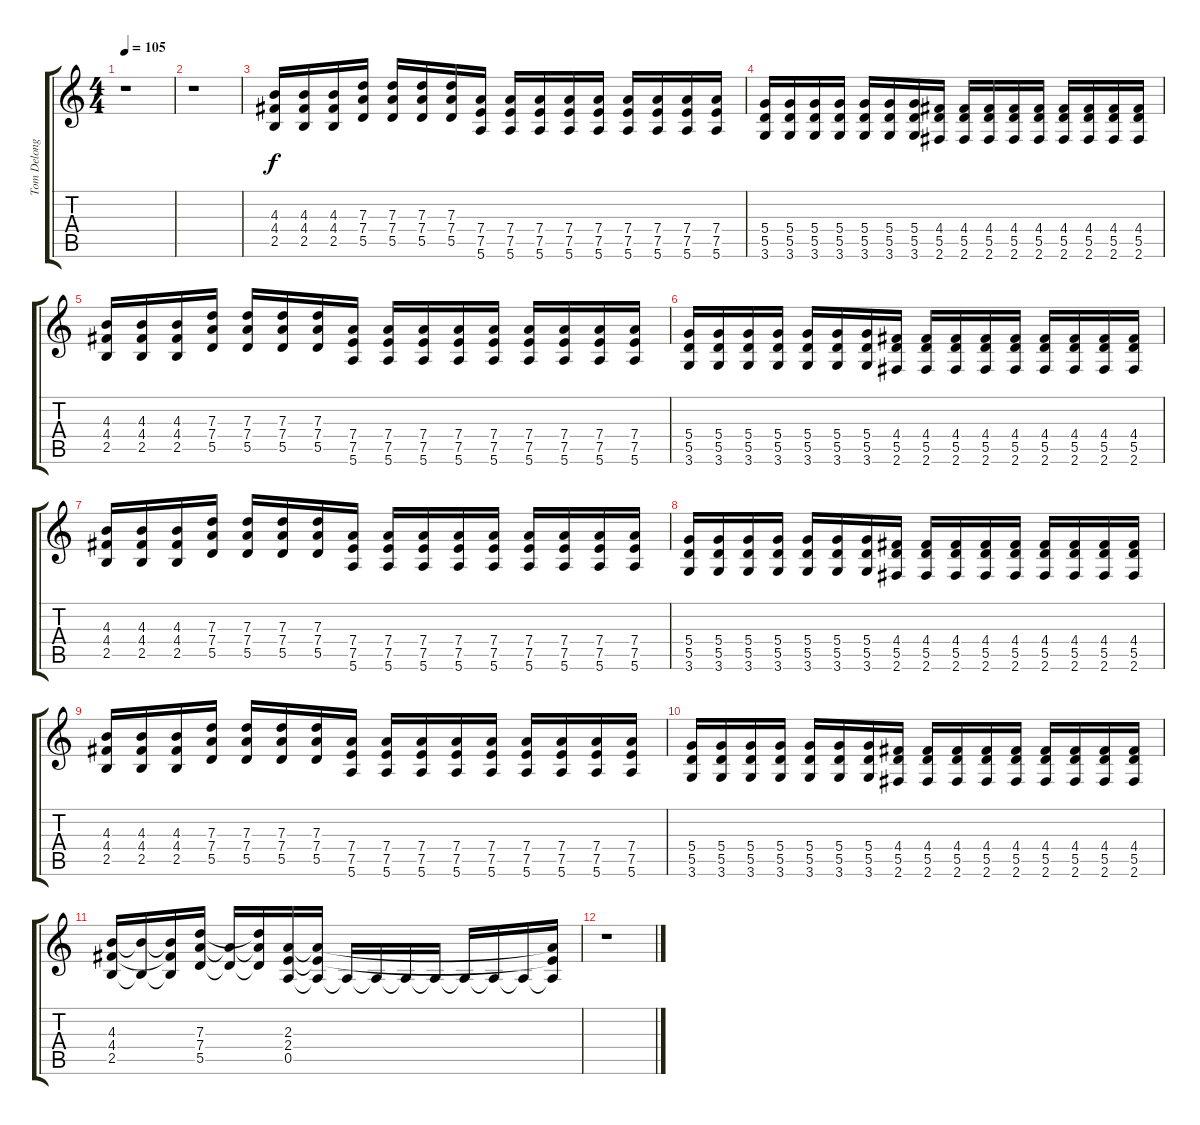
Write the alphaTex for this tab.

\track ("Tom Delonge" "Tom Delong") {instrument overdrivenguitar}
\staff {score tabs}
\tuning (E4 B3 G3 D3 A2 E2) {hide}
\ts (4 4)
\tempo 105
\clef g2
\ks c
r.1{dy f} |
r.1 |
(4.3 4.4 2.5).16 (4.3 4.4 2.5).16 (4.3 4.4 2.5).16 (7.3 7.4 5.5).16 (7.3 7.4 5.5).16 (7.3 7.4 5.5).16 (7.3 7.4 5.5).16 (7.4 7.5 5.6).16 (7.4 7.5 5.6).16 (7.4 7.5 5.6).16 (7.4 7.5 5.6).16 (7.4 7.5 5.6).16 (7.4 7.5 5.6).16 (7.4 7.5 5.6).16 (7.4 7.5 5.6).16 (7.4 7.5 5.6).16 |
(5.4 5.5 3.6).16 (5.4 5.5 3.6).16 (5.4 5.5 3.6).16 (5.4 5.5 3.6).16 (5.4 5.5 3.6).16 (5.4 5.5 3.6).16 (5.4 5.5 3.6).16 (4.4 5.5 2.6).16 (4.4 5.5 2.6).16 (4.4 5.5 2.6).16 (4.4 5.5 2.6).16 (4.4 5.5 2.6).16 (4.4 5.5 2.6).16 (4.4 5.5 2.6).16 (4.4 5.5 2.6).16 (4.4 5.5 2.6).16 |
(4.3 4.4 2.5).16 (4.3 4.4 2.5).16 (4.3 4.4 2.5).16 (7.3 7.4 5.5).16 (7.3 7.4 5.5).16 (7.3 7.4 5.5).16 (7.3 7.4 5.5).16 (7.4 7.5 5.6).16 (7.4 7.5 5.6).16 (7.4 7.5 5.6).16 (7.4 7.5 5.6).16 (7.4 7.5 5.6).16 (7.4 7.5 5.6).16 (7.4 7.5 5.6).16 (7.4 7.5 5.6).16 (7.4 7.5 5.6).16 |
(5.4 5.5 3.6).16 (5.4 5.5 3.6).16 (5.4 5.5 3.6).16 (5.4 5.5 3.6).16 (5.4 5.5 3.6).16 (5.4 5.5 3.6).16 (5.4 5.5 3.6).16 (4.4 5.5 2.6).16 (4.4 5.5 2.6).16 (4.4 5.5 2.6).16 (4.4 5.5 2.6).16 (4.4 5.5 2.6).16 (4.4 5.5 2.6).16 (4.4 5.5 2.6).16 (4.4 5.5 2.6).16 (4.4 5.5 2.6).16 |
(4.3 4.4 2.5).16 (4.3 4.4 2.5).16 (4.3 4.4 2.5).16 (7.3 7.4 5.5).16 (7.3 7.4 5.5).16 (7.3 7.4 5.5).16 (7.3 7.4 5.5).16 (7.4 7.5 5.6).16 (7.4 7.5 5.6).16 (7.4 7.5 5.6).16 (7.4 7.5 5.6).16 (7.4 7.5 5.6).16 (7.4 7.5 5.6).16 (7.4 7.5 5.6).16 (7.4 7.5 5.6).16 (7.4 7.5 5.6).16 |
(5.4 5.5 3.6).16 (5.4 5.5 3.6).16 (5.4 5.5 3.6).16 (5.4 5.5 3.6).16 (5.4 5.5 3.6).16 (5.4 5.5 3.6).16 (5.4 5.5 3.6).16 (4.4 5.5 2.6).16 (4.4 5.5 2.6).16 (4.4 5.5 2.6).16 (4.4 5.5 2.6).16 (4.4 5.5 2.6).16 (4.4 5.5 2.6).16 (4.4 5.5 2.6).16 (4.4 5.5 2.6).16 (4.4 5.5 2.6).16 |
(4.3 4.4 2.5).16 (4.3 4.4 2.5).16 (4.3 4.4 2.5).16 (7.3 7.4 5.5).16 (7.3 7.4 5.5).16 (7.3 7.4 5.5).16 (7.3 7.4 5.5).16 (7.4 7.5 5.6).16 (7.4 7.5 5.6).16 (7.4 7.5 5.6).16 (7.4 7.5 5.6).16 (7.4 7.5 5.6).16 (7.4 7.5 5.6).16 (7.4 7.5 5.6).16 (7.4 7.5 5.6).16 (7.4 7.5 5.6).16 |
(5.4 5.5 3.6).16 (5.4 5.5 3.6).16 (5.4 5.5 3.6).16 (5.4 5.5 3.6).16 (5.4 5.5 3.6).16 (5.4 5.5 3.6).16 (5.4 5.5 3.6).16 (4.4 5.5 2.6).16 (4.4 5.5 2.6).16 (4.4 5.5 2.6).16 (4.4 5.5 2.6).16 (4.4 5.5 2.6).16 (4.4 5.5 2.6).16 (4.4 5.5 2.6).16 (4.4 5.5 2.6).16 (4.4 5.5 2.6).16 |
(4.3 4.4 2.5).16 (4.3{t} 2.5{t}).16 (4.3{t} 4.4{t} 2.5{t}).16 (7.3 7.4 5.5).16 (7.4{t} 5.5{t}).16 (7.3{t} 7.4{t} 5.5{t}).16 (2.3 2.4 0.5).16 (2.3{t} 2.4{t} 0.5{t}).16 0.5{t}.16 0.5{t}.16 0.5{t}.16 0.5{t}.16 0.5{t}.16 0.5{t}.16 0.5{t}.16 (2.3{t} 2.4{t} 0.5{t}).16 |
r.1
